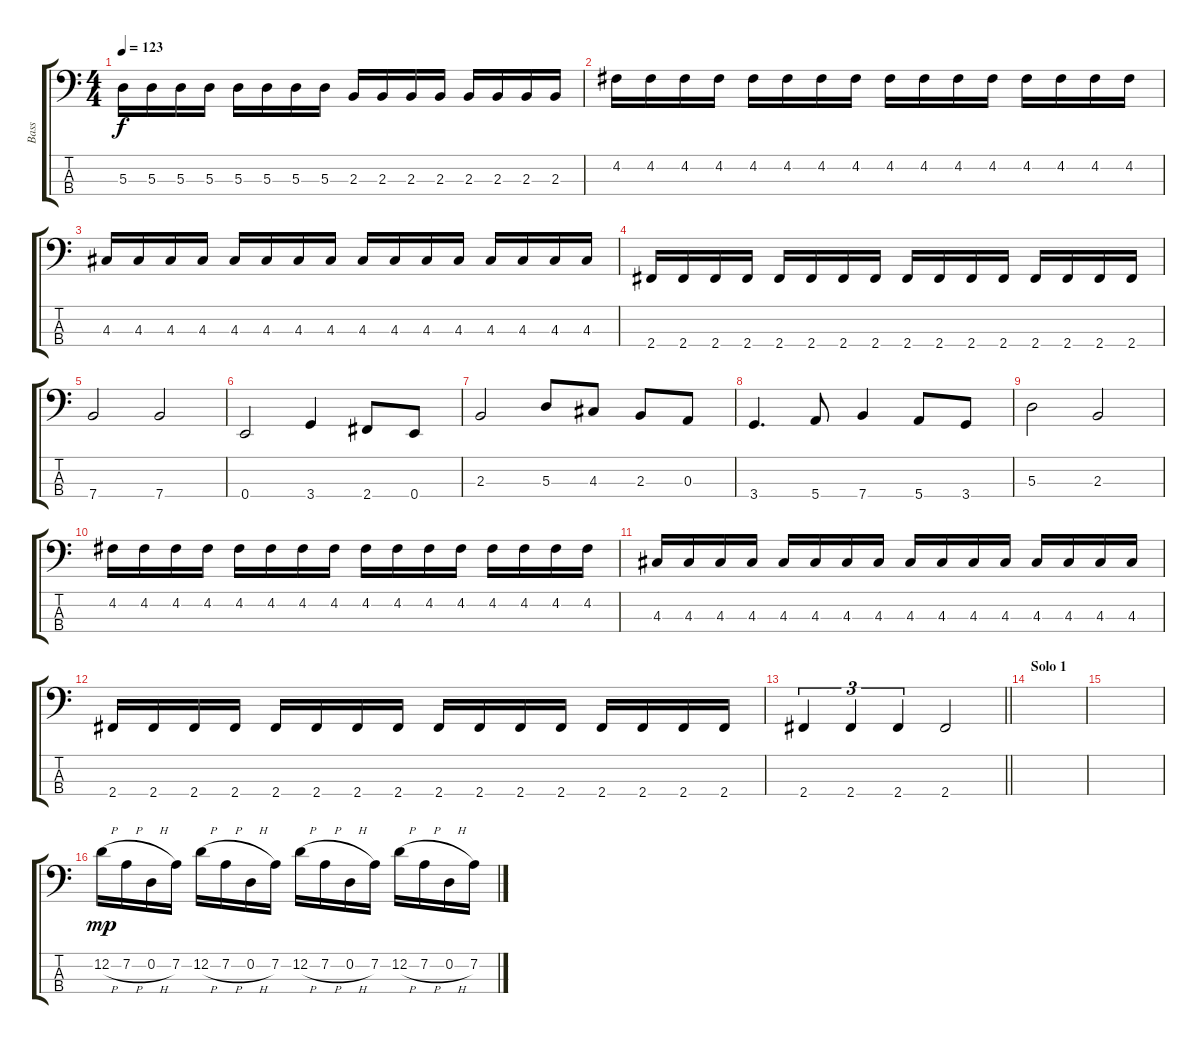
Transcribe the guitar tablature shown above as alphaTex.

\track ("Bass" "Bass") {instrument electricbassfinger}
\staff {score tabs}
\tuning (G2 D2 A1 E1) {hide}
\ts (4 4)
\tempo 123
\clef f4
\ks c
5.3.16{dy f} 5.3.16 5.3.16 5.3.16 5.3.16 5.3.16 5.3.16 5.3.16 2.3.16 2.3.16 2.3.16 2.3.16 2.3.16 2.3.16 2.3.16 2.3.16 |
4.2.16 4.2.16 4.2.16 4.2.16 4.2.16 4.2.16 4.2.16 4.2.16 4.2.16 4.2.16 4.2.16 4.2.16 4.2.16 4.2.16 4.2.16 4.2.16 |
4.3.16 4.3.16 4.3.16 4.3.16 4.3.16 4.3.16 4.3.16 4.3.16 4.3.16 4.3.16 4.3.16 4.3.16 4.3.16 4.3.16 4.3.16 4.3.16 |
2.4.16 2.4.16 2.4.16 2.4.16 2.4.16 2.4.16 2.4.16 2.4.16 2.4.16 2.4.16 2.4.16 2.4.16 2.4.16 2.4.16 2.4.16 2.4.16 |
7.4.2 7.4.2 |
0.4.2 3.4.4 2.4.8 0.4.8 |
2.3.2 5.3.8 4.3.8 2.3.8 0.3.8 |
3.4.4{d} 5.4.8 7.4.4 5.4.8 3.4.8 |
5.3.2 2.3.2 |
4.2.16 4.2.16 4.2.16 4.2.16 4.2.16 4.2.16 4.2.16 4.2.16 4.2.16 4.2.16 4.2.16 4.2.16 4.2.16 4.2.16 4.2.16 4.2.16 |
4.3.16 4.3.16 4.3.16 4.3.16 4.3.16 4.3.16 4.3.16 4.3.16 4.3.16 4.3.16 4.3.16 4.3.16 4.3.16 4.3.16 4.3.16 4.3.16 |
2.4.16 2.4.16 2.4.16 2.4.16 2.4.16 2.4.16 2.4.16 2.4.16 2.4.16 2.4.16 2.4.16 2.4.16 2.4.16 2.4.16 2.4.16 2.4.16 |
\barLineRight lightlight
2.4.4{tu (3 2)} 2.4.4{tu (3 2)} 2.4.4{tu (3 2)} 2.4.2 |
\section ("" "Solo 1")
|
|
12.2{h}.16{dy mp} 7.2{h}.16 0.2{h}.16 7.2.16 12.2{h}.16 7.2{h}.16 0.2{h}.16 7.2.16 12.2{h}.16 7.2{h}.16 0.2{h}.16 7.2.16 12.2{h}.16 7.2{h}.16 0.2{h}.16 7.2.16
